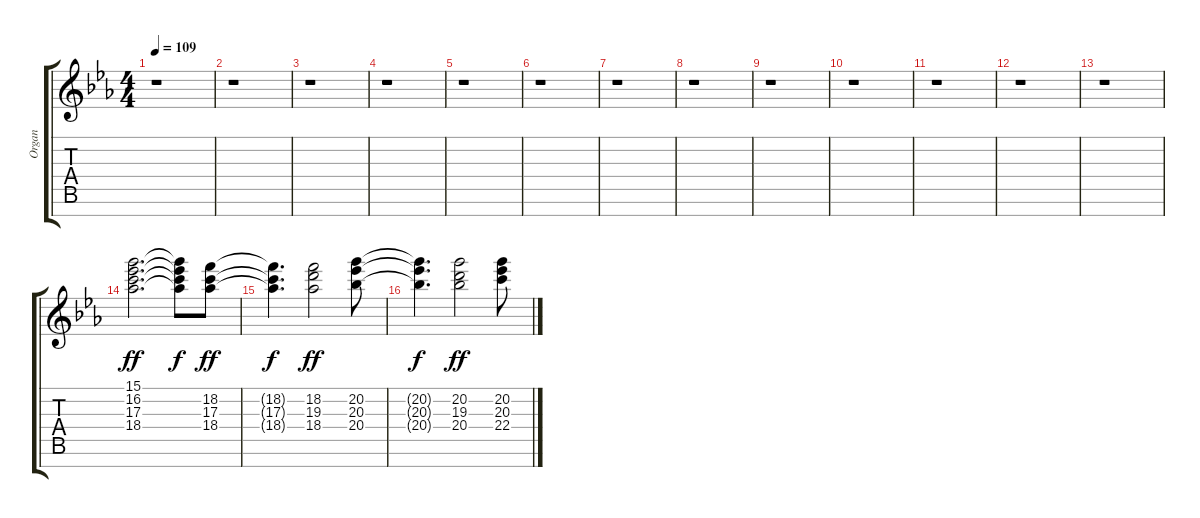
\track ("Organ" "Organ") {instrument electricguitarclean}
\staff {score tabs}
\tuning (E4 B3 G3 D3 A2 E2 B1) {hide}
\ts (4 4)
\tempo 109
\clef g2
\ks eb
r.1{dy f} |
r.1 |
r.1 |
r.1 |
r.1 |
r.1 |
r.1 |
r.1 |
r.1 |
r.1 |
r.1 |
r.1 |
r.1 |
(15.1 16.2 17.3 18.4).2{d dy ff} (15.1{t} 16.2{t} 17.3{t} 18.4{t}).8{dy f} (18.2 17.3 18.4).8{dy ff} |
(18.2{t} 17.3{t} 18.4{t}).4{d dy f} (18.2 19.3 18.4).2{dy ff} (20.2 20.3 20.4).8 |
(20.2{t} 20.3{t} 20.4{t}).4{d dy f} (20.2 19.3 20.4).2{dy ff} (20.2 20.3 22.4).8
